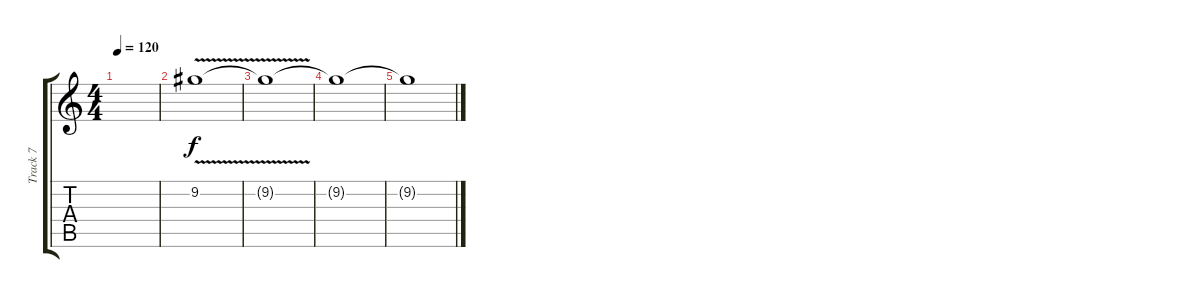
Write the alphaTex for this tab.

\track ("Track 7" "Track 7") {instrument distortionguitar}
\staff {score tabs}
\tuning (E4 B3 G3 D3 A2 D2) {hide}
\ts (4 4)
\tempo 120
\clef g2
\ks c
|
9.2{v}.1{volume 12} |
9.2{t}.1 |
9.2{t}.1 |
9.2{t}.1
